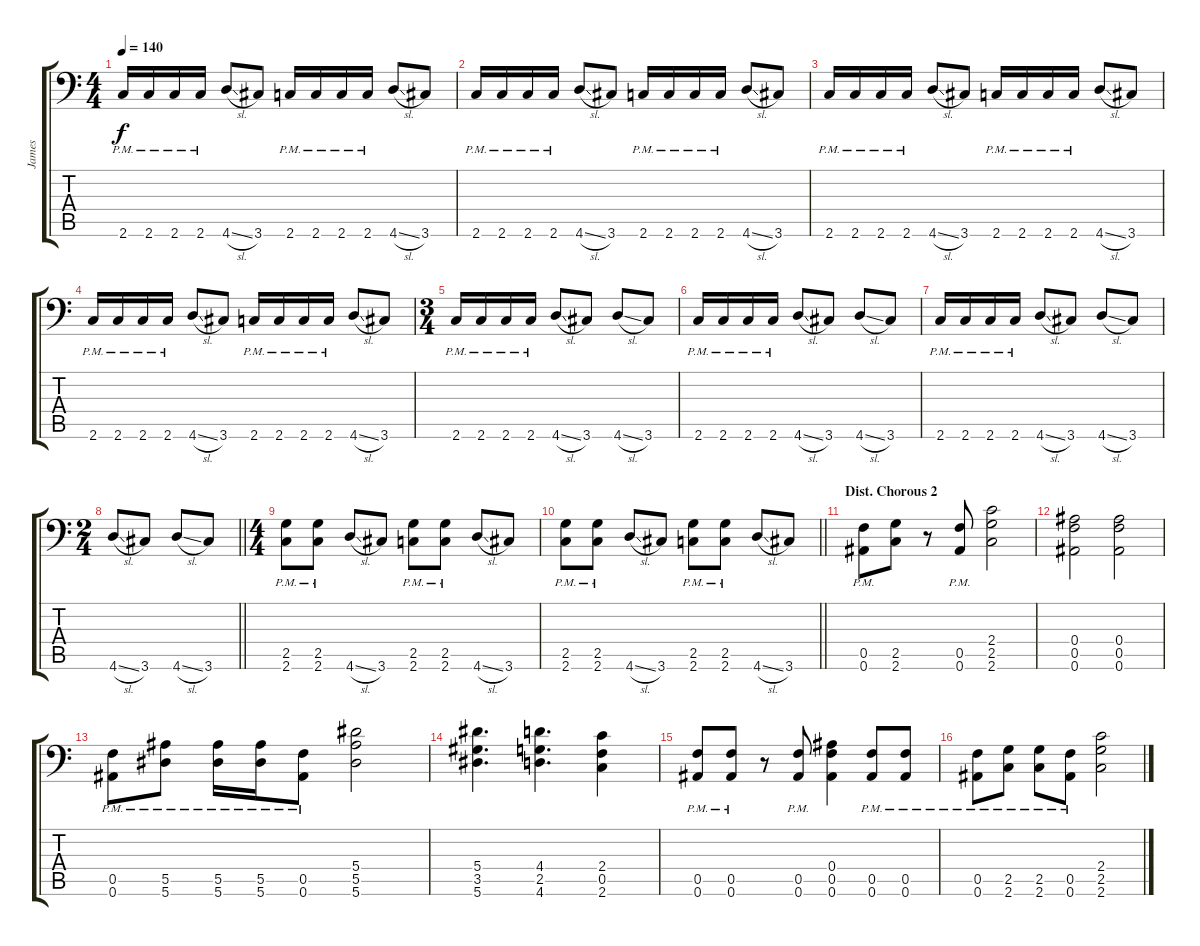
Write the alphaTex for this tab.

\track ("James" "James") {instrument distortionguitar}
\staff {score tabs}
\tuning (C4 G3 Eb3 Bb2 F2 Bb1) {hide}
\ts (4 4)
\section ("" "")
\tempo 140
\clef f4
\ks c
2.6{pm}.16{dy f} 2.6{pm}.16 2.6{pm}.16 2.6{pm}.16 4.6{sl}.8 3.6.8 2.6{pm}.16 2.6{pm}.16 2.6{pm}.16 2.6{pm}.16 4.6{sl}.8 3.6.8 |
2.6{pm}.16 2.6{pm}.16 2.6{pm}.16 2.6{pm}.16 4.6{sl}.8 3.6.8 2.6{pm}.16 2.6{pm}.16 2.6{pm}.16 2.6{pm}.16 4.6{sl}.8 3.6.8 |
2.6{pm}.16 2.6{pm}.16 2.6{pm}.16 2.6{pm}.16 4.6{sl}.8 3.6.8 2.6{pm}.16 2.6{pm}.16 2.6{pm}.16 2.6{pm}.16 4.6{sl}.8 3.6.8 |
2.6{pm}.16 2.6{pm}.16 2.6{pm}.16 2.6{pm}.16 4.6{sl}.8 3.6.8 2.6{pm}.16 2.6{pm}.16 2.6{pm}.16 2.6{pm}.16 4.6{sl}.8 3.6.8 |
\ts (3 4)
2.6{pm}.16 2.6{pm}.16 2.6{pm}.16 2.6{pm}.16 4.6{sl}.8 3.6.8 4.6{sl}.8 3.6.8 |
2.6{pm}.16 2.6{pm}.16 2.6{pm}.16 2.6{pm}.16 4.6{sl}.8 3.6.8 4.6{sl}.8 3.6.8 |
2.6{pm}.16 2.6{pm}.16 2.6{pm}.16 2.6{pm}.16 4.6{sl}.8 3.6.8 4.6{sl}.8 3.6.8 |
\ts (2 4)
\barLineRight lightlight
4.6{sl}.8 3.6.8 4.6{sl}.8 3.6.8 |
\ts (4 4)
\section ("" "")
(2.5{pm} 2.6{pm}).8 (2.5{pm} 2.6{pm}).8 4.6{sl}.8 3.6.8 (2.5{pm} 2.6{pm}).8 (2.5{pm} 2.6{pm}).8 4.6{sl}.8 3.6.8 |
\barLineRight lightlight
(2.5{pm} 2.6{pm}).8 (2.5{pm} 2.6{pm}).8 4.6{sl}.8 3.6.8 (2.5{pm} 2.6{pm}).8 (2.5{pm} 2.6{pm}).8 4.6{sl}.8 3.6.8 |
\section ("" "Dist. Chorous 2")
(0.5{pm} 0.6{pm}).8 (2.5 2.6).8 r.8 (0.5{pm} 0.6{pm}).8 (2.4 2.5 2.6).2 |
(0.4 0.5 0.6).2 (0.4 0.5 0.6).2 |
(0.5{pm} 0.6{pm}).8 (5.5{pm} 5.6{pm}).8 (5.5{pm} 5.6{pm}).16 (5.5{pm} 5.6{pm}).16 (0.5{pm} 0.6{pm}).8 (5.4 5.5 5.6).2 |
(5.4 3.5 5.6).4{d} (4.4 2.5 4.6).4{d} (2.4 0.5 2.6).4 |
(0.5{pm} 0.6{pm}).8 (0.5{pm} 0.6{pm}).8 r.8 (0.5{pm} 0.6{pm}).8 (0.4 0.5 0.6).4 (0.5{pm} 0.6{pm}).8 (0.5{pm} 0.6{pm}).8 |
(0.5{pm} 0.6{pm}).8 (2.5{pm} 2.6{pm}).8 (2.5{pm} 2.6{pm}).8 (0.5{pm} 0.6{pm}).8 (2.4 2.5 2.6).2
